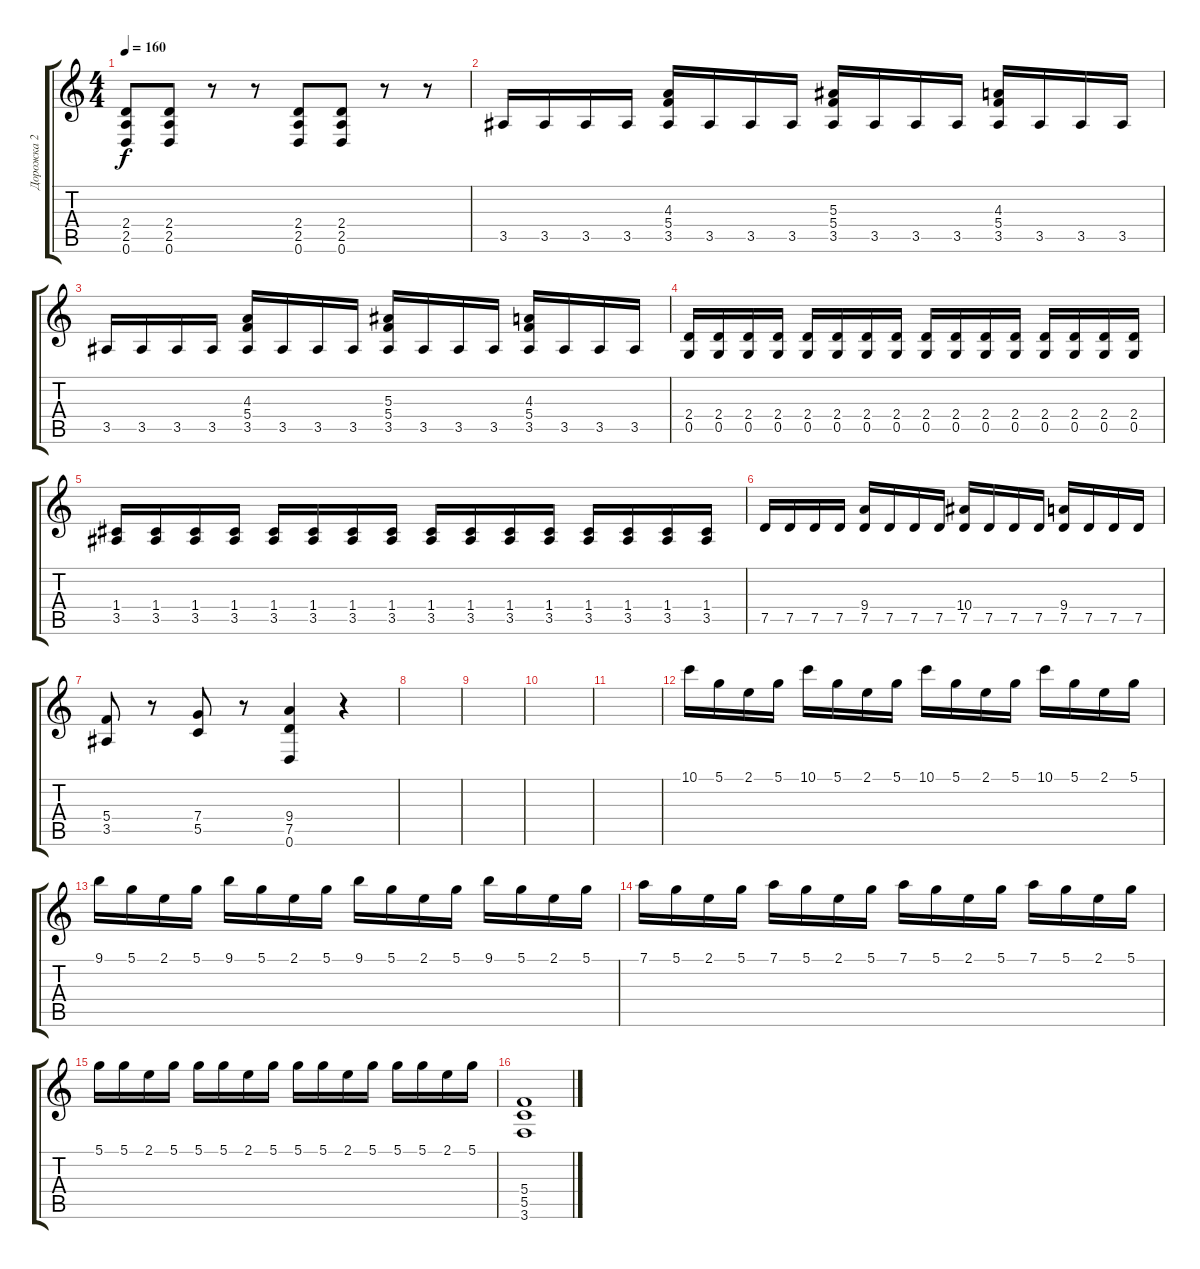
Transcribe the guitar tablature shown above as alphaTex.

\track ("Дорожка 2" "Дорожка 2") {instrument distortionguitar}
\staff {score tabs}
\tuning (D4 A3 F3 C3 G2 D2) {hide}
\ts (4 4)
\tempo 160
\clef g2
\ks c
(2.4 2.5 0.6).8{dy f} (2.4 2.5 0.6).8 r.8 r.8 (2.4 2.5 0.6).8 (2.4 2.5 0.6).8 r.8 r.8 |
3.5.16 3.5.16 3.5.16 3.5.16 (4.3 5.4 3.5).16 3.5.16 3.5.16 3.5.16 (5.3 5.4 3.5).16 3.5.16 3.5.16 3.5.16 (4.3 5.4 3.5).16 3.5.16 3.5.16 3.5.16 |
3.5.16 3.5.16 3.5.16 3.5.16 (4.3 5.4 3.5).16 3.5.16 3.5.16 3.5.16 (5.3 5.4 3.5).16 3.5.16 3.5.16 3.5.16 (4.3 5.4 3.5).16 3.5.16 3.5.16 3.5.16 |
(2.4 0.5).16 (2.4 0.5).16 (2.4 0.5).16 (2.4 0.5).16 (2.4 0.5).16 (2.4 0.5).16 (2.4 0.5).16 (2.4 0.5).16 (2.4 0.5).16 (2.4 0.5).16 (2.4 0.5).16 (2.4 0.5).16 (2.4 0.5).16 (2.4 0.5).16 (2.4 0.5).16 (2.4 0.5).16 |
(1.4 3.5).16 (1.4 3.5).16 (1.4 3.5).16 (1.4 3.5).16 (1.4 3.5).16 (1.4 3.5).16 (1.4 3.5).16 (1.4 3.5).16 (1.4 3.5).16 (1.4 3.5).16 (1.4 3.5).16 (1.4 3.5).16 (1.4 3.5).16 (1.4 3.5).16 (1.4 3.5).16 (1.4 3.5).16 |
7.5.16 7.5.16 7.5.16 7.5.16 (9.4 7.5).16 7.5.16 7.5.16 7.5.16 (10.4 7.5).16 7.5.16 7.5.16 7.5.16 (9.4 7.5).16 7.5.16 7.5.16 7.5.16 |
(5.4 3.5).8 r.8 (7.4 5.5).8 r.8 (9.4 7.5 0.6).4 r.4 |
|
|
|
|
10.1.16 5.1.16 2.1.16 5.1.16 10.1.16 5.1.16 2.1.16 5.1.16 10.1.16 5.1.16 2.1.16 5.1.16 10.1.16 5.1.16 2.1.16 5.1.16 |
9.1.16 5.1.16 2.1.16 5.1.16 9.1.16 5.1.16 2.1.16 5.1.16 9.1.16 5.1.16 2.1.16 5.1.16 9.1.16 5.1.16 2.1.16 5.1.16 |
7.1.16 5.1.16 2.1.16 5.1.16 7.1.16 5.1.16 2.1.16 5.1.16 7.1.16 5.1.16 2.1.16 5.1.16 7.1.16 5.1.16 2.1.16 5.1.16 |
5.1.16 5.1.16 2.1.16 5.1.16 5.1.16 5.1.16 2.1.16 5.1.16 5.1.16 5.1.16 2.1.16 5.1.16 5.1.16 5.1.16 2.1.16 5.1.16 |
(5.4 5.5 3.6).1
